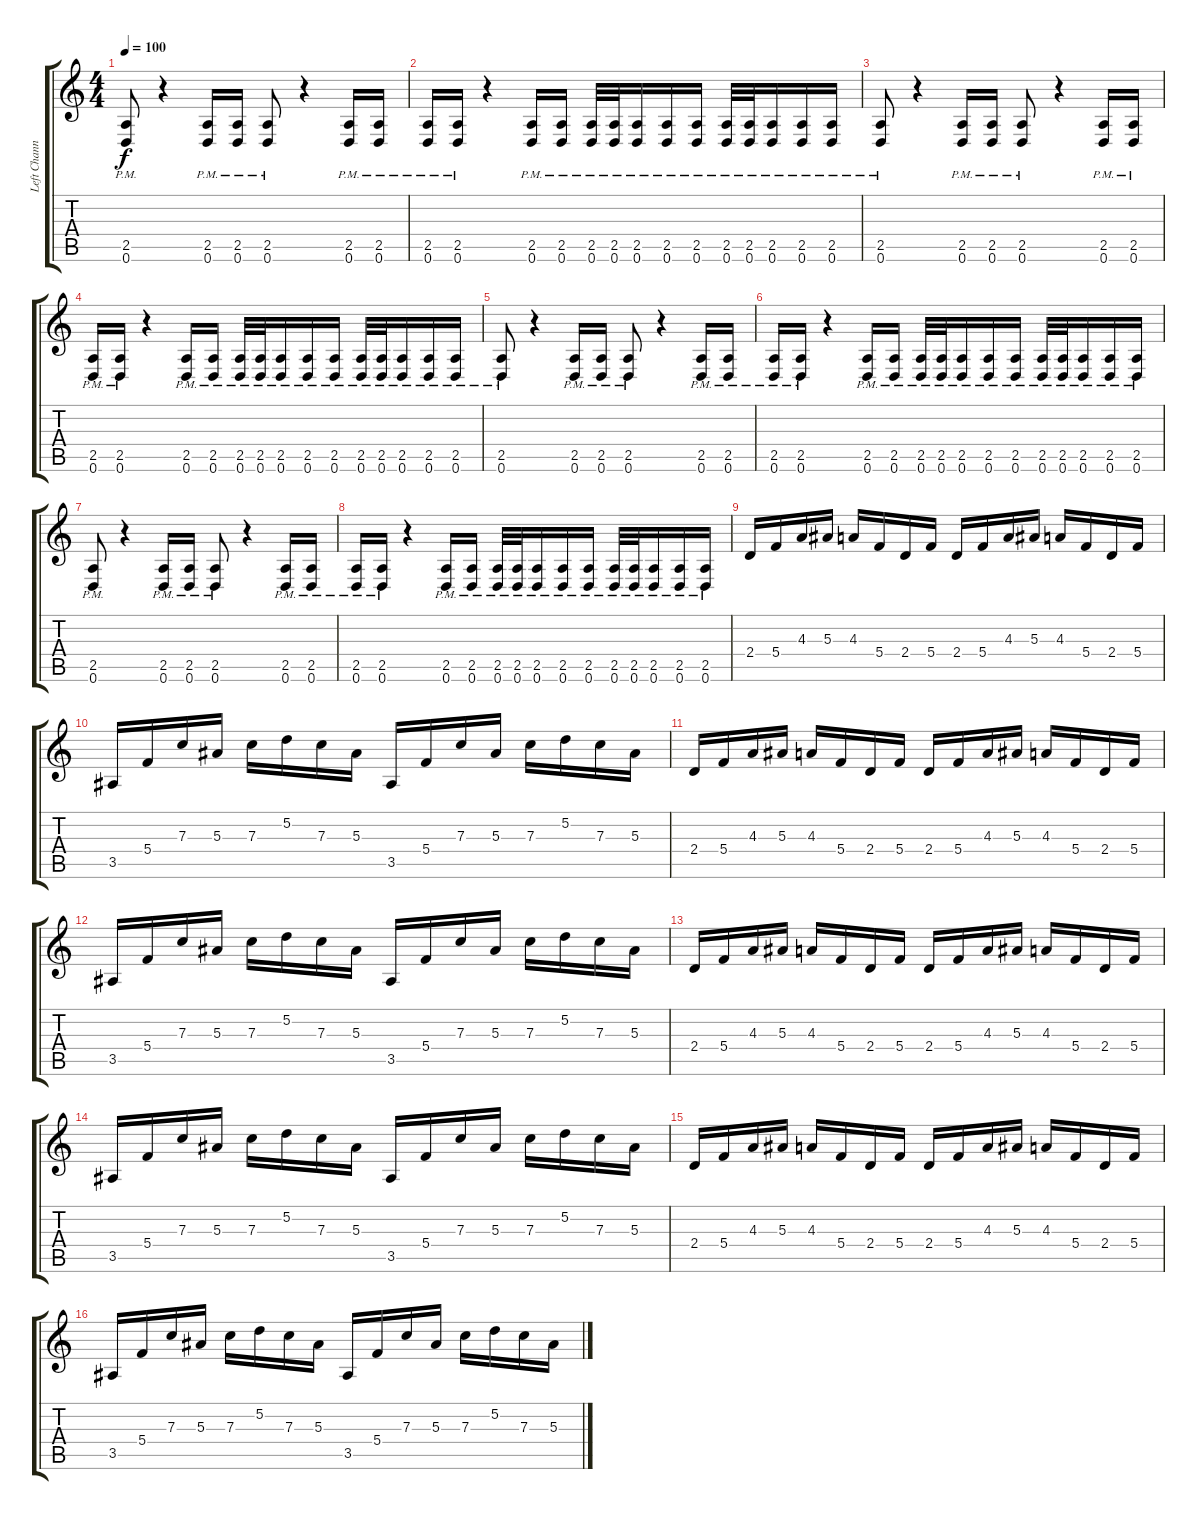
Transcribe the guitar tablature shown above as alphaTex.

\track ("Left Channel" "Left Chann") {instrument overdrivenguitar}
\staff {score tabs}
\tuning (D4 A3 F3 C3 G2 D2) {hide}
\ts (4 4)
\tempo 100
\clef g2
\ks c
(2.5{pm} 0.6{pm}).8{dy f} r.4 (2.5{pm} 0.6{pm}).16 (2.5{pm} 0.6{pm}).16 (2.5{pm} 0.6{pm}).8 r.4 (2.5{pm} 0.6{pm}).16 (2.5{pm} 0.6{pm}).16 |
(2.5{pm} 0.6{pm}).16 (2.5{pm} 0.6{pm}).16 r.4 (2.5{pm} 0.6{pm}).16 (2.5{pm} 0.6{pm}).16 (2.5{pm} 0.6{pm}).32 (2.5{pm} 0.6{pm}).32 (2.5{pm} 0.6{pm}).16 (2.5{pm} 0.6{pm}).16 (2.5{pm} 0.6{pm}).16 (2.5{pm} 0.6{pm}).32 (2.5{pm} 0.6{pm}).32 (2.5{pm} 0.6{pm}).16 (2.5{pm} 0.6{pm}).16 (2.5{pm} 0.6{pm}).16 |
(2.5{pm} 0.6{pm}).8 r.4 (2.5{pm} 0.6{pm}).16 (2.5{pm} 0.6{pm}).16 (2.5{pm} 0.6{pm}).8 r.4 (2.5{pm} 0.6{pm}).16 (2.5{pm} 0.6{pm}).16 |
(2.5{pm} 0.6{pm}).16 (2.5{pm} 0.6{pm}).16 r.4 (2.5{pm} 0.6{pm}).16 (2.5{pm} 0.6{pm}).16 (2.5{pm} 0.6{pm}).32 (2.5{pm} 0.6{pm}).32 (2.5{pm} 0.6{pm}).16 (2.5{pm} 0.6{pm}).16 (2.5{pm} 0.6{pm}).16 (2.5{pm} 0.6{pm}).32 (2.5{pm} 0.6{pm}).32 (2.5{pm} 0.6{pm}).16 (2.5{pm} 0.6{pm}).16 (2.5{pm} 0.6{pm}).16 |
(2.5{pm} 0.6{pm}).8 r.4 (2.5{pm} 0.6{pm}).16 (2.5{pm} 0.6{pm}).16 (2.5{pm} 0.6{pm}).8 r.4 (2.5{pm} 0.6{pm}).16 (2.5{pm} 0.6{pm}).16 |
(2.5{pm} 0.6{pm}).16 (2.5{pm} 0.6{pm}).16 r.4 (2.5{pm} 0.6{pm}).16 (2.5{pm} 0.6{pm}).16 (2.5{pm} 0.6{pm}).32 (2.5{pm} 0.6{pm}).32 (2.5{pm} 0.6{pm}).16 (2.5{pm} 0.6{pm}).16 (2.5{pm} 0.6{pm}).16 (2.5{pm} 0.6{pm}).32 (2.5{pm} 0.6{pm}).32 (2.5{pm} 0.6{pm}).16 (2.5{pm} 0.6{pm}).16 (2.5{pm} 0.6{pm}).16 |
(2.5{pm} 0.6{pm}).8 r.4 (2.5{pm} 0.6{pm}).16 (2.5{pm} 0.6{pm}).16 (2.5{pm} 0.6{pm}).8 r.4 (2.5{pm} 0.6{pm}).16 (2.5{pm} 0.6{pm}).16 |
(2.5{pm} 0.6{pm}).16 (2.5{pm} 0.6{pm}).16 r.4 (2.5{pm} 0.6{pm}).16 (2.5{pm} 0.6{pm}).16 (2.5{pm} 0.6{pm}).32 (2.5{pm} 0.6{pm}).32 (2.5{pm} 0.6{pm}).16 (2.5{pm} 0.6{pm}).16 (2.5{pm} 0.6{pm}).16 (2.5{pm} 0.6{pm}).32 (2.5{pm} 0.6{pm}).32 (2.5{pm} 0.6{pm}).16 (2.5{pm} 0.6{pm}).16 (2.5{pm} 0.6{pm}).16 |
2.4.16 5.4.16 4.3.16 5.3.16 4.3.16 5.4.16 2.4.16 5.4.16 2.4.16 5.4.16 4.3.16 5.3.16 4.3.16 5.4.16 2.4.16 5.4.16 |
3.5.16 5.4.16 7.3.16 5.3.16 7.3.16 5.2.16 7.3.16 5.3.16 3.5.16 5.4.16 7.3.16 5.3.16 7.3.16 5.2.16 7.3.16 5.3.16 |
2.4.16 5.4.16 4.3.16 5.3.16 4.3.16 5.4.16 2.4.16 5.4.16 2.4.16 5.4.16 4.3.16 5.3.16 4.3.16 5.4.16 2.4.16 5.4.16 |
3.5.16 5.4.16 7.3.16 5.3.16 7.3.16 5.2.16 7.3.16 5.3.16 3.5.16 5.4.16 7.3.16 5.3.16 7.3.16 5.2.16 7.3.16 5.3.16 |
2.4.16 5.4.16 4.3.16 5.3.16 4.3.16 5.4.16 2.4.16 5.4.16 2.4.16 5.4.16 4.3.16 5.3.16 4.3.16 5.4.16 2.4.16 5.4.16 |
3.5.16 5.4.16 7.3.16 5.3.16 7.3.16 5.2.16 7.3.16 5.3.16 3.5.16 5.4.16 7.3.16 5.3.16 7.3.16 5.2.16 7.3.16 5.3.16 |
2.4.16 5.4.16 4.3.16 5.3.16 4.3.16 5.4.16 2.4.16 5.4.16 2.4.16 5.4.16 4.3.16 5.3.16 4.3.16 5.4.16 2.4.16 5.4.16 |
3.5.16 5.4.16 7.3.16 5.3.16 7.3.16 5.2.16 7.3.16 5.3.16 3.5.16 5.4.16 7.3.16 5.3.16 7.3.16 5.2.16 7.3.16 5.3.16
